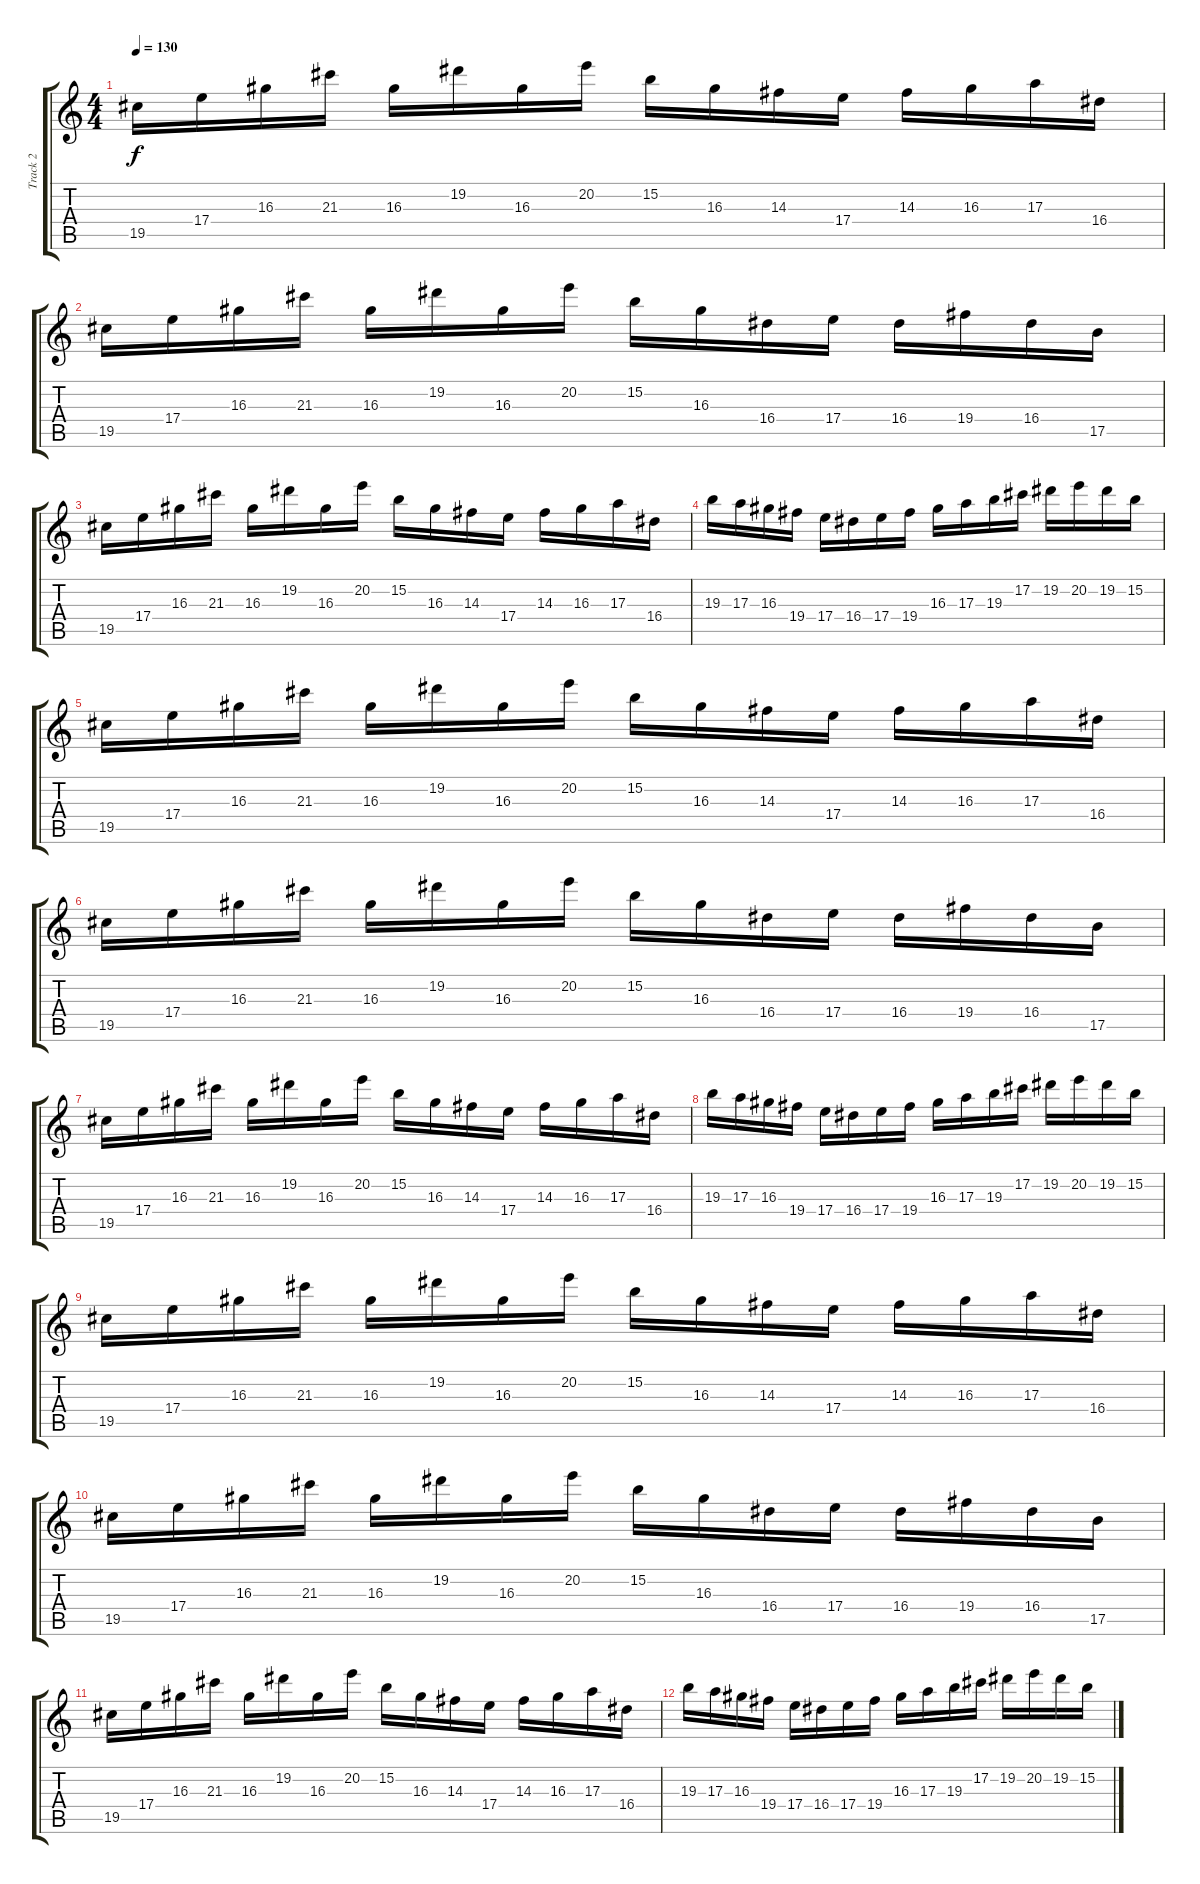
\track ("Track 2" "Track 2") {instrument distortionguitar}
\staff {score tabs}
\tuning (Db4 Ab3 E3 B2 Gb2 Db2) {hide}
\ts (4 4)
\tempo 130
\clef g2
\ks c
19.5.16{dy f} 17.4.16 16.3.16 21.3.16 16.3.16 19.2.16 16.3.16 20.2.16 15.2.16 16.3.16 14.3.16 17.4.16 14.3.16 16.3.16 17.3.16 16.4.16 |
19.5.16 17.4.16 16.3.16 21.3.16 16.3.16 19.2.16 16.3.16 20.2.16 15.2.16 16.3.16 16.4.16 17.4.16 16.4.16 19.4.16 16.4.16 17.5.16 |
19.5.16 17.4.16 16.3.16 21.3.16 16.3.16 19.2.16 16.3.16 20.2.16 15.2.16 16.3.16 14.3.16 17.4.16 14.3.16 16.3.16 17.3.16 16.4.16 |
19.3.16 17.3.16 16.3.16 19.4.16 17.4.16 16.4.16 17.4.16 19.4.16 16.3.16 17.3.16 19.3.16 17.2.16 19.2.16 20.2.16 19.2.16 15.2.16 |
19.5.16 17.4.16 16.3.16 21.3.16 16.3.16 19.2.16 16.3.16 20.2.16 15.2.16 16.3.16 14.3.16 17.4.16 14.3.16 16.3.16 17.3.16 16.4.16 |
19.5.16 17.4.16 16.3.16 21.3.16 16.3.16 19.2.16 16.3.16 20.2.16 15.2.16 16.3.16 16.4.16 17.4.16 16.4.16 19.4.16 16.4.16 17.5.16 |
19.5.16 17.4.16 16.3.16 21.3.16 16.3.16 19.2.16 16.3.16 20.2.16 15.2.16 16.3.16 14.3.16 17.4.16 14.3.16 16.3.16 17.3.16 16.4.16 |
19.3.16 17.3.16 16.3.16 19.4.16 17.4.16 16.4.16 17.4.16 19.4.16 16.3.16 17.3.16 19.3.16 17.2.16 19.2.16 20.2.16 19.2.16 15.2.16 |
19.5.16 17.4.16 16.3.16 21.3.16 16.3.16 19.2.16 16.3.16 20.2.16 15.2.16 16.3.16 14.3.16 17.4.16 14.3.16 16.3.16 17.3.16 16.4.16 |
19.5.16 17.4.16 16.3.16 21.3.16 16.3.16 19.2.16 16.3.16 20.2.16 15.2.16 16.3.16 16.4.16 17.4.16 16.4.16 19.4.16 16.4.16 17.5.16 |
19.5.16 17.4.16 16.3.16 21.3.16 16.3.16 19.2.16 16.3.16 20.2.16 15.2.16 16.3.16 14.3.16 17.4.16 14.3.16 16.3.16 17.3.16 16.4.16 |
19.3.16 17.3.16 16.3.16 19.4.16 17.4.16 16.4.16 17.4.16 19.4.16 16.3.16 17.3.16 19.3.16 17.2.16 19.2.16 20.2.16 19.2.16 15.2.16
